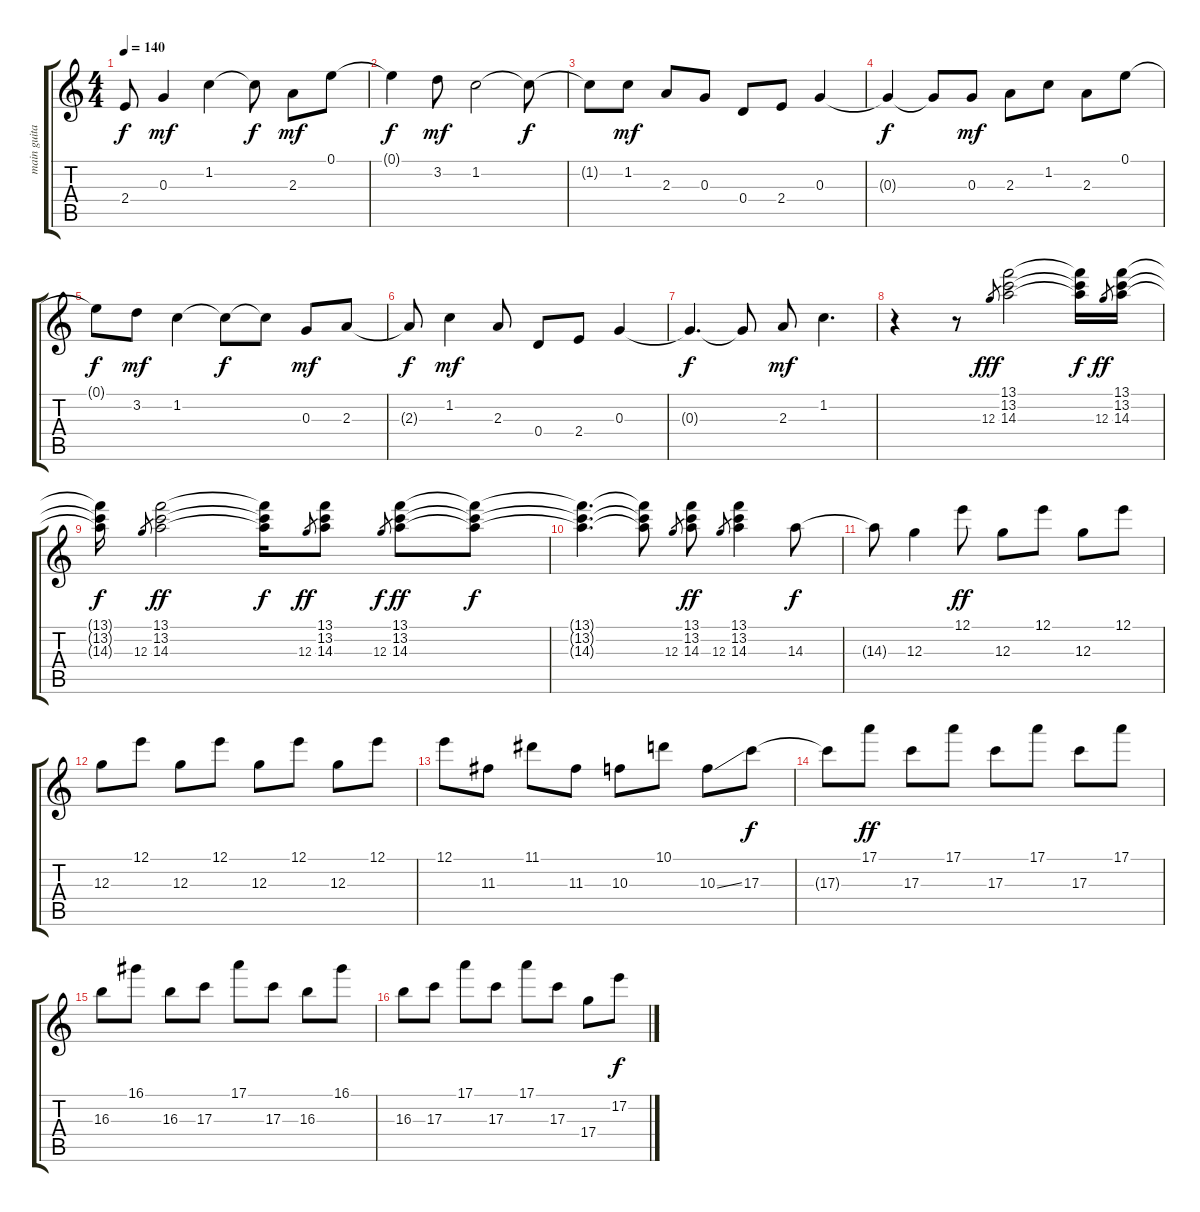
\track ("main guitar" "main guita") {instrument overdrivenguitar}
\staff {score tabs}
\tuning (E4 B3 G3 D3 A2 E2) {hide}
\ts (4 4)
\tempo 140
\clef g2
\ks c
2.4{t}.8{dy f} 0.3.4{dy mf} 1.2.4 1.2{t}.8{dy f} 2.3.8{dy mf} 0.1.8 |
0.1{t}.4{dy f} 3.2.8{dy mf} 1.2.2 1.2{t}.8{dy f} |
1.2{t}.8 1.2.8{dy mf} 2.3.8 0.3.8 0.4.8 2.4.8 0.3.4 |
0.3{t}.4{dy f} 0.3{t}.8 0.3.8{dy mf} 2.3.8 1.2.8 2.3.8 0.1.8 |
0.1{t}.8{dy f} 3.2.8{dy mf} 1.2.4 1.2{t}.8{dy f} 1.2{t}.8 0.3.8{dy mf} 2.3.8 |
2.3{t}.8{dy f} 1.2.4{dy mf} 2.3.8 0.4.8 2.4.8 0.3.4 |
0.3{t}.4{d dy f} 0.3{t}.8 2.3.8{dy mf} 1.2.4{d} |
r.4 r.8 12.3.8{gr dy fff} (13.1 13.2 14.3).2 (13.1{t} 13.2{t} 14.3{t}).16{dy f} 12.3.8{gr dy ff} (13.1 13.2 14.3).16 |
(13.1{t} 13.2{t} 14.3{t}).16{dy f} 12.3.8{gr} (13.1 13.2 14.3).2{dy ff} (13.1{t} 13.2{t} 14.3{t}).16{dy f} 12.3.8{gr dy ff} (13.1 13.2 14.3).8 12.3.8{gr dy f} (13.1 13.2 14.3).8{dy ff} (13.1{t} 13.2{t} 14.3{t}).8{dy f} |
(13.1{t} 13.2{t} 14.3{t}).4{d} (13.1{t} 13.2{t} 14.3{t}).8 12.3.8{gr} (13.1 13.2 14.3).8{dy ff} 12.3.8{gr} (13.1 13.2 14.3).4 14.3.8{dy f} |
14.3{t}.8 12.3.4 12.1.8{dy ff} 12.3.8 12.1.8 12.3.8 12.1.8 |
12.3.8 12.1.8 12.3.8 12.1.8 12.3.8 12.1.8 12.3.8 12.1.8 |
12.1.8 11.3.8 11.1.8 11.3.8 10.3.8 10.1.8 10.3{ss}.8 17.3.8{dy f} |
17.3{t}.8 17.1.8{dy ff} 17.3.8 17.1.8 17.3.8 17.1.8 17.3.8 17.1.8 |
16.3.8 16.1.8 16.3.8 17.3.8 17.1.8 17.3.8 16.3.8 16.1.8 |
16.3.8 17.3.8 17.1.8 17.3.8 17.1.8 17.3.8 17.4.8 17.2.8{dy f}
